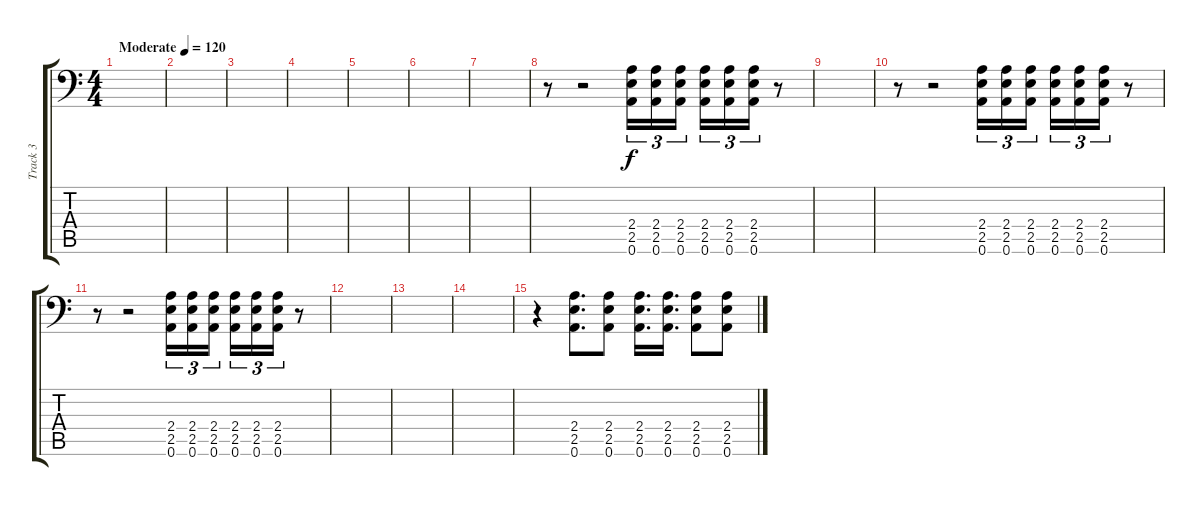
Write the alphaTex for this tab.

\track ("Track 3" "Track 3") {instrument distortionguitar}
\staff {score tabs}
\tuning (A3 E3 C3 G2 D2 A1) {hide}
\ts (4 4)
\tempo (120 "Moderate")
\clef f4
\ks c
|
|
|
|
|
|
|
r.8 r.2 (2.4 2.5 0.6).16{tu (3 2)} (2.4 2.5 0.6).16{tu (3 2)} (2.4 2.5 0.6).16{tu (3 2)} (2.4 2.5 0.6).16{tu (3 2)} (2.4 2.5 0.6).16{tu (3 2)} (2.4 2.5 0.6).16{tu (3 2)} r.8 |
|
r.8 r.2 (2.4 2.5 0.6).16{tu (3 2)} (2.4 2.5 0.6).16{tu (3 2)} (2.4 2.5 0.6).16{tu (3 2)} (2.4 2.5 0.6).16{tu (3 2)} (2.4 2.5 0.6).16{tu (3 2)} (2.4 2.5 0.6).16{tu (3 2)} r.8 |
r.8 r.2 (2.4 2.5 0.6).16{tu (3 2)} (2.4 2.5 0.6).16{tu (3 2)} (2.4 2.5 0.6).16{tu (3 2)} (2.4 2.5 0.6).16{tu (3 2)} (2.4 2.5 0.6).16{tu (3 2)} (2.4 2.5 0.6).16{tu (3 2)} r.8 |
|
|
|
r.4 (2.4 2.5 0.6).8{d} (2.4 2.5 0.6).8 (2.4 2.5 0.6).16{d} (2.4 2.5 0.6).16{d} (2.4 2.5 0.6).8 (2.4 2.5 0.6).8
